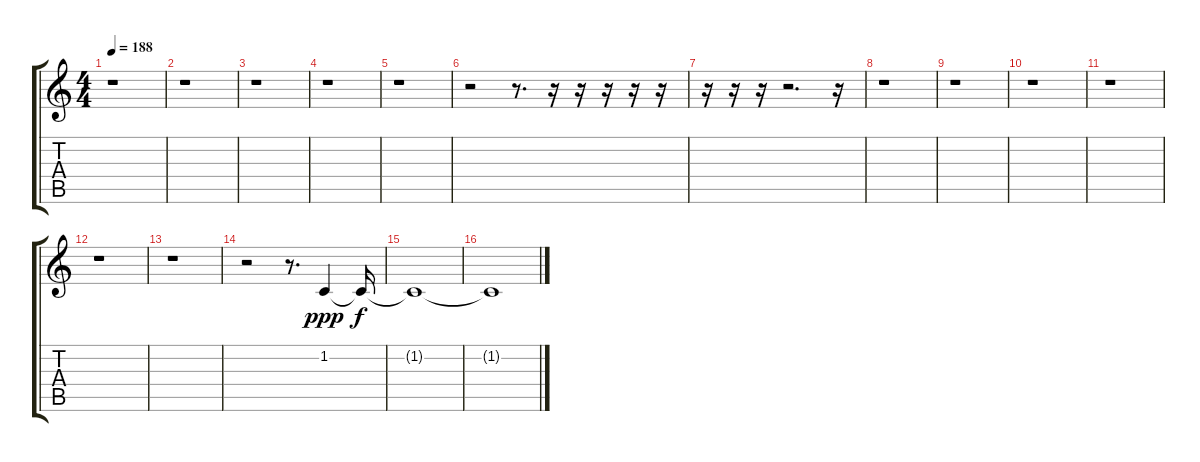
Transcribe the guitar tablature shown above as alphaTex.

\track "" {instrument gunshot}
\staff {score tabs}
\tuning (E4 B3 G3 D3 A2 E2) {hide}
\ts (4 4)
\tempo 188
\clef g2
\ks c
r.1{dy f} |
r.1 |
r.1 |
r.1 |
r.1 |
r.2 r.8{d} r.16{balance 7 instrument gunshot} r.16 r.16 r.16 r.16 |
r.16 r.16 r.16 r.2{d} r.16 |
r.1 |
r.1 |
r.1 |
r.1 |
r.1 |
r.1 |
r.2 r.8{d} 1.2.4{dy ppp balance 8 instrument helicopter} 1.2{t}.16{dy f} |
1.2{t}.1 |
1.2{t}.1
